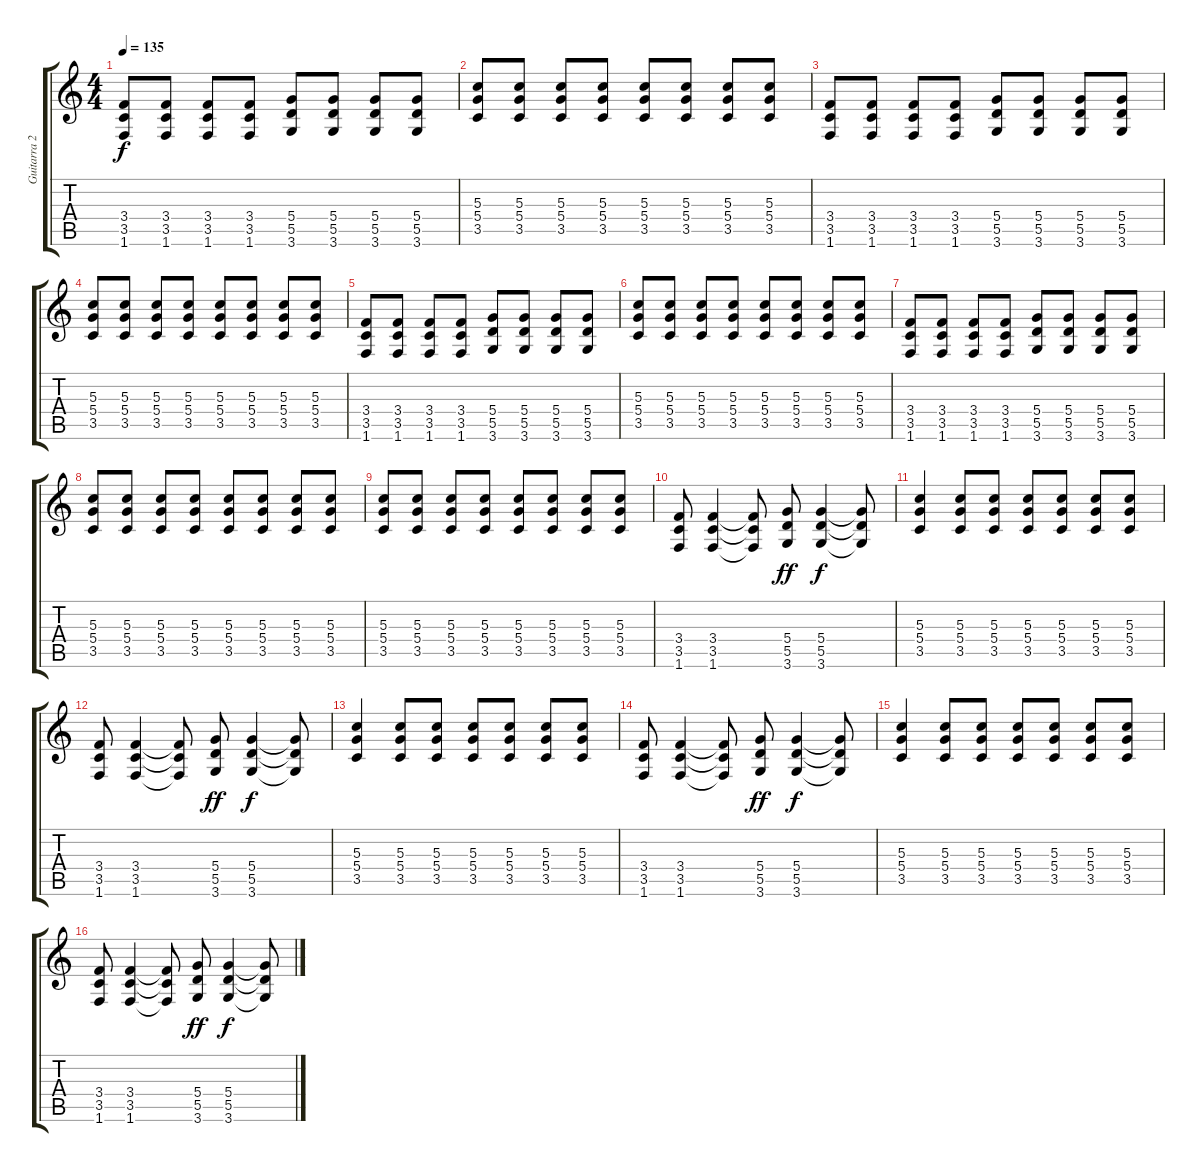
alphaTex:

\track ("Guitarra 2" "Guitarra 2") {instrument distortionguitar}
\staff {score tabs}
\tuning (E4 B3 G3 D3 A2 E2) {hide}
\ts (4 4)
\tempo 135
\clef g2
\ks c
(3.4 3.5 1.6).8{dy f} (3.4 3.5 1.6).8 (3.4 3.5 1.6).8 (3.4 3.5 1.6).8 (5.4 5.5 3.6).8 (5.4 5.5 3.6).8 (5.4 5.5 3.6).8 (5.4 5.5 3.6).8 |
(5.3 5.4 3.5).8 (5.3 5.4 3.5).8 (5.3 5.4 3.5).8 (5.3 5.4 3.5).8 (5.3 5.4 3.5).8 (5.3 5.4 3.5).8 (5.3 5.4 3.5).8 (5.3 5.4 3.5).8 |
(3.4 3.5 1.6).8 (3.4 3.5 1.6).8 (3.4 3.5 1.6).8 (3.4 3.5 1.6).8 (5.4 5.5 3.6).8 (5.4 5.5 3.6).8 (5.4 5.5 3.6).8 (5.4 5.5 3.6).8 |
(5.3 5.4 3.5).8 (5.3 5.4 3.5).8 (5.3 5.4 3.5).8 (5.3 5.4 3.5).8 (5.3 5.4 3.5).8 (5.3 5.4 3.5).8 (5.3 5.4 3.5).8 (5.3 5.4 3.5).8 |
(3.4 3.5 1.6).8 (3.4 3.5 1.6).8 (3.4 3.5 1.6).8 (3.4 3.5 1.6).8 (5.4 5.5 3.6).8 (5.4 5.5 3.6).8 (5.4 5.5 3.6).8 (5.4 5.5 3.6).8 |
(5.3 5.4 3.5).8 (5.3 5.4 3.5).8 (5.3 5.4 3.5).8 (5.3 5.4 3.5).8 (5.3 5.4 3.5).8 (5.3 5.4 3.5).8 (5.3 5.4 3.5).8 (5.3 5.4 3.5).8 |
(3.4 3.5 1.6).8 (3.4 3.5 1.6).8 (3.4 3.5 1.6).8 (3.4 3.5 1.6).8 (5.4 5.5 3.6).8 (5.4 5.5 3.6).8 (5.4 5.5 3.6).8 (5.4 5.5 3.6).8 |
(5.3 5.4 3.5).8 (5.3 5.4 3.5).8 (5.3 5.4 3.5).8 (5.3 5.4 3.5).8 (5.3 5.4 3.5).8 (5.3 5.4 3.5).8 (5.3 5.4 3.5).8 (5.3 5.4 3.5).8 |
(5.3 5.4 3.5).8 (5.3 5.4 3.5).8 (5.3 5.4 3.5).8 (5.3 5.4 3.5).8 (5.3 5.4 3.5).8 (5.3 5.4 3.5).8 (5.3 5.4 3.5).8 (5.3 5.4 3.5).8 |
(3.4 3.5 1.6).8 (3.4 3.5 1.6).4 (3.4{t} 3.5{t} 1.6{t}).8 (5.4 5.5 3.6).8{dy ff} (5.4 5.5 3.6).4{dy f} (5.4{t} 5.5{t} 3.6{t}).8 |
(5.3 5.4 3.5).4 (5.3 5.4 3.5).8 (5.3 5.4 3.5).8 (5.3 5.4 3.5).8 (5.3 5.4 3.5).8 (5.3 5.4 3.5).8 (5.3 5.4 3.5).8 |
(3.4 3.5 1.6).8 (3.4 3.5 1.6).4 (3.4{t} 3.5{t} 1.6{t}).8 (5.4 5.5 3.6).8{dy ff} (5.4 5.5 3.6).4{dy f} (5.4{t} 5.5{t} 3.6{t}).8 |
(5.3 5.4 3.5).4 (5.3 5.4 3.5).8 (5.3 5.4 3.5).8 (5.3 5.4 3.5).8 (5.3 5.4 3.5).8 (5.3 5.4 3.5).8 (5.3 5.4 3.5).8 |
(3.4 3.5 1.6).8 (3.4 3.5 1.6).4 (3.4{t} 3.5{t} 1.6{t}).8 (5.4 5.5 3.6).8{dy ff} (5.4 5.5 3.6).4{dy f} (5.4{t} 5.5{t} 3.6{t}).8 |
(5.3 5.4 3.5).4 (5.3 5.4 3.5).8 (5.3 5.4 3.5).8 (5.3 5.4 3.5).8 (5.3 5.4 3.5).8 (5.3 5.4 3.5).8 (5.3 5.4 3.5).8 |
(3.4 3.5 1.6).8 (3.4 3.5 1.6).4 (3.4{t} 3.5{t} 1.6{t}).8 (5.4 5.5 3.6).8{dy ff} (5.4 5.5 3.6).4{dy f} (5.4{t} 5.5{t} 3.6{t}).8
